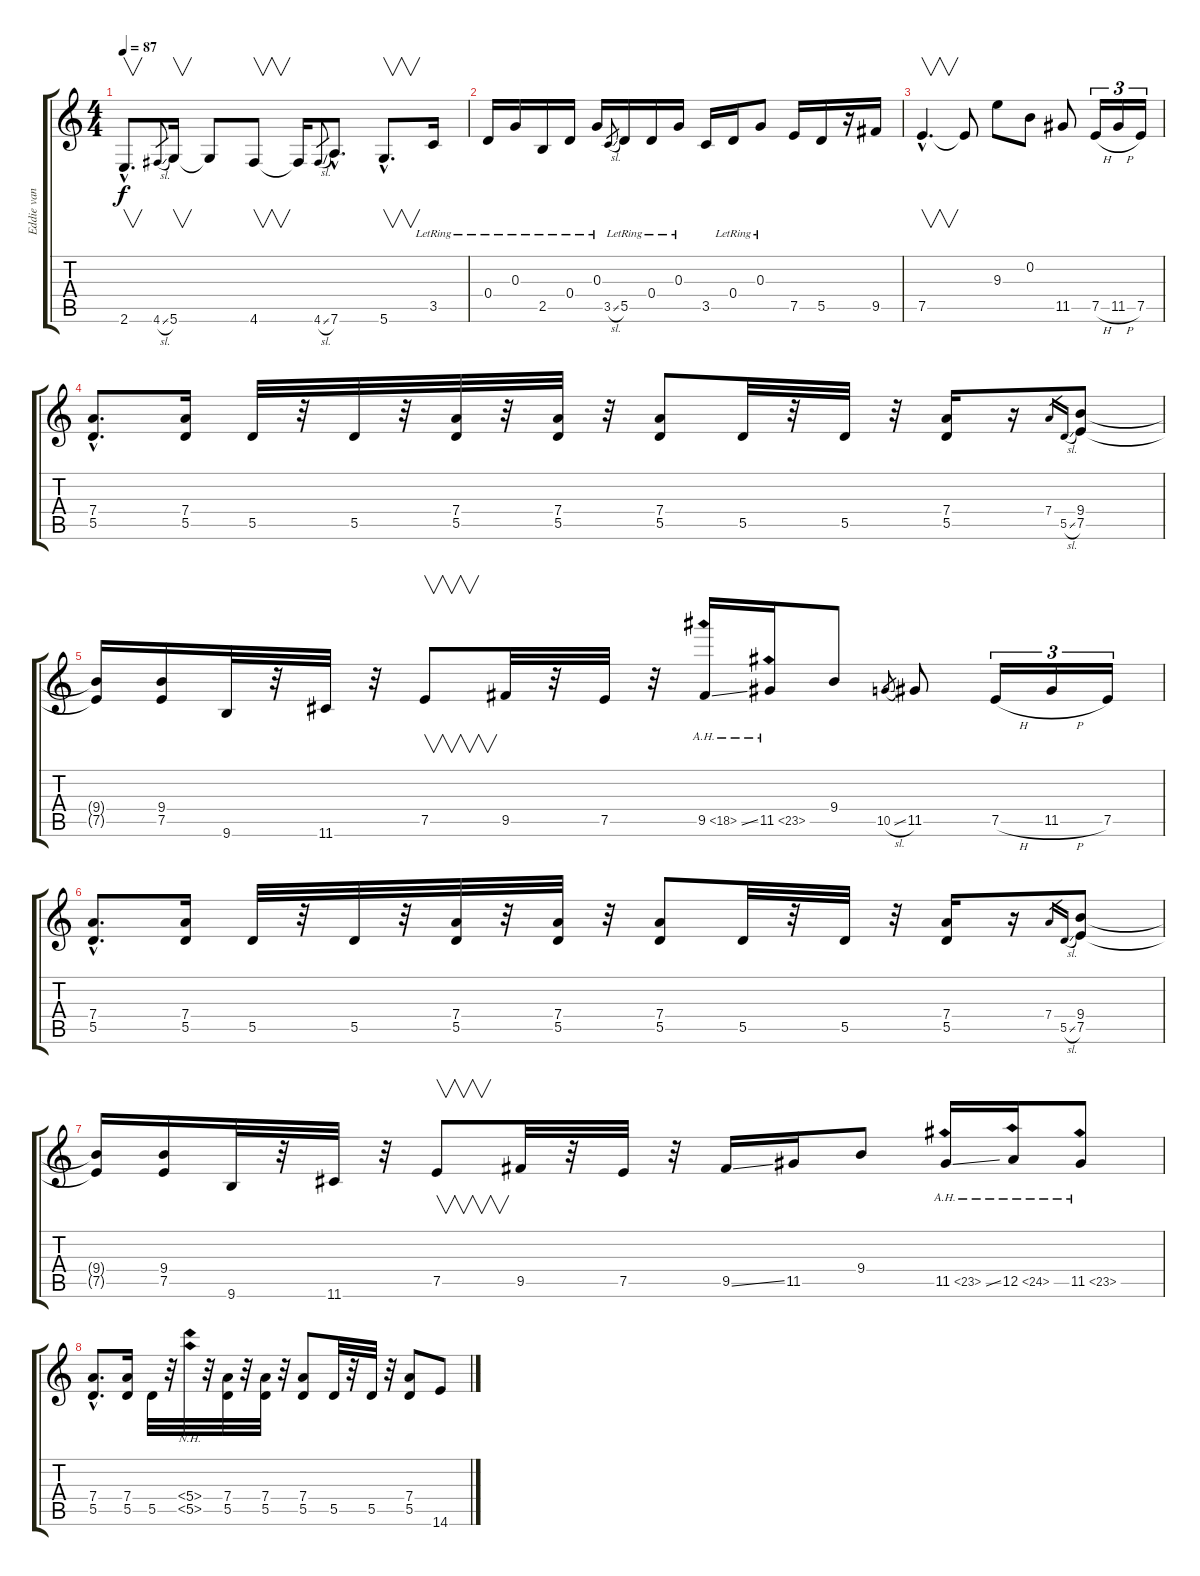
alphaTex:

\track ("Eddie van Halen (Dropped D Tuning)" "Eddie van ") {instrument distortionguitar}
\staff {score tabs}
\tuning (E4 B3 G3 D3 A2 D2) {hide}
\ts (4 4)
\tempo 87
\clef g2
\ks c
2.6{hac t}.8{v d dy f} 4.6{sl}.8{gr} 5.6.16{v} 5.6{t}.8 4.6.8{v} 4.6{t}.16 4.6{sl}.8{gr} 7.6{hac}.8{d} 5.6{hac}.8{v d} 3.5{lr}.16 |
0.4{lr}.16 0.3{lr}.16 2.5{lr}.16 0.4{lr}.16 0.3{lr}.16 3.5{sl}.8{gr} 5.5{lr}.16 0.4{lr}.16 0.3{lr}.16 3.5.16 0.4{lr}.16 0.3{lr}.8 7.5.16 5.5.16 r.16 9.5.16 |
7.5{hac}.4{v d} 7.5{t}.8 9.3.8 0.2.8 11.5.8 7.5{h}.16{tu (3 2)} 11.5{h}.16{tu (3 2)} 7.5.16{tu (3 2)} |
(7.4{hac} 5.5{hac}).8{d} (7.4 5.5).16 5.5.32 r.32 5.5.32 r.32 (7.4 5.5).32 r.32 (7.4 5.5).32 r.32 (7.4 5.5).8 5.5.32 r.32 5.5.32 r.32 (7.4 5.5).16 r.16 7.4.16{gr} 5.5{sl}.16{gr} (9.4 7.5).8 |
(9.4{t} 7.5{t}).16 (9.4 7.5).16 9.6.32 r.32 11.6.32 r.32 7.5.8{v} 9.5.32 r.32 7.5.32 r.32 9.5{ah 9 ss}.16 11.5{ah 12}.16 9.4.8 10.5{sl}.8{gr} 11.5.8 7.5{h}.16{tu (3 2)} 11.5{h}.16{tu (3 2)} 7.5.16{tu (3 2)} |
(7.4{hac} 5.5{hac}).8{d} (7.4 5.5).16 5.5.32 r.32 5.5.32 r.32 (7.4 5.5).32 r.32 (7.4 5.5).32 r.32 (7.4 5.5).8 5.5.32 r.32 5.5.32 r.32 (7.4 5.5).16 r.16 7.4.16{gr} 5.5{sl}.16{gr} (9.4 7.5).8 |
(9.4{t} 7.5{t}).16 (9.4 7.5).16 9.6.32 r.32 11.6.32 r.32 7.5.8{v} 9.5.32 r.32 7.5.32 r.32 9.5{ss}.16 11.5.16 9.4.8 11.5{ah 12 ss}.16 12.5{ah 12}.16 11.5{ah 12}.8 |
(7.4{hac} 5.5{hac}).8{d} (7.4 5.5).16 5.5.32 r.32 (5.4{nh} 5.5{nh}).32 r.32 (7.4 5.5).32 r.32 (7.4 5.5).32 r.32 (7.4 5.5).8 5.5.32 r.32 5.5.32 r.32 (7.4 5.5).8 14.6{ss}.8
